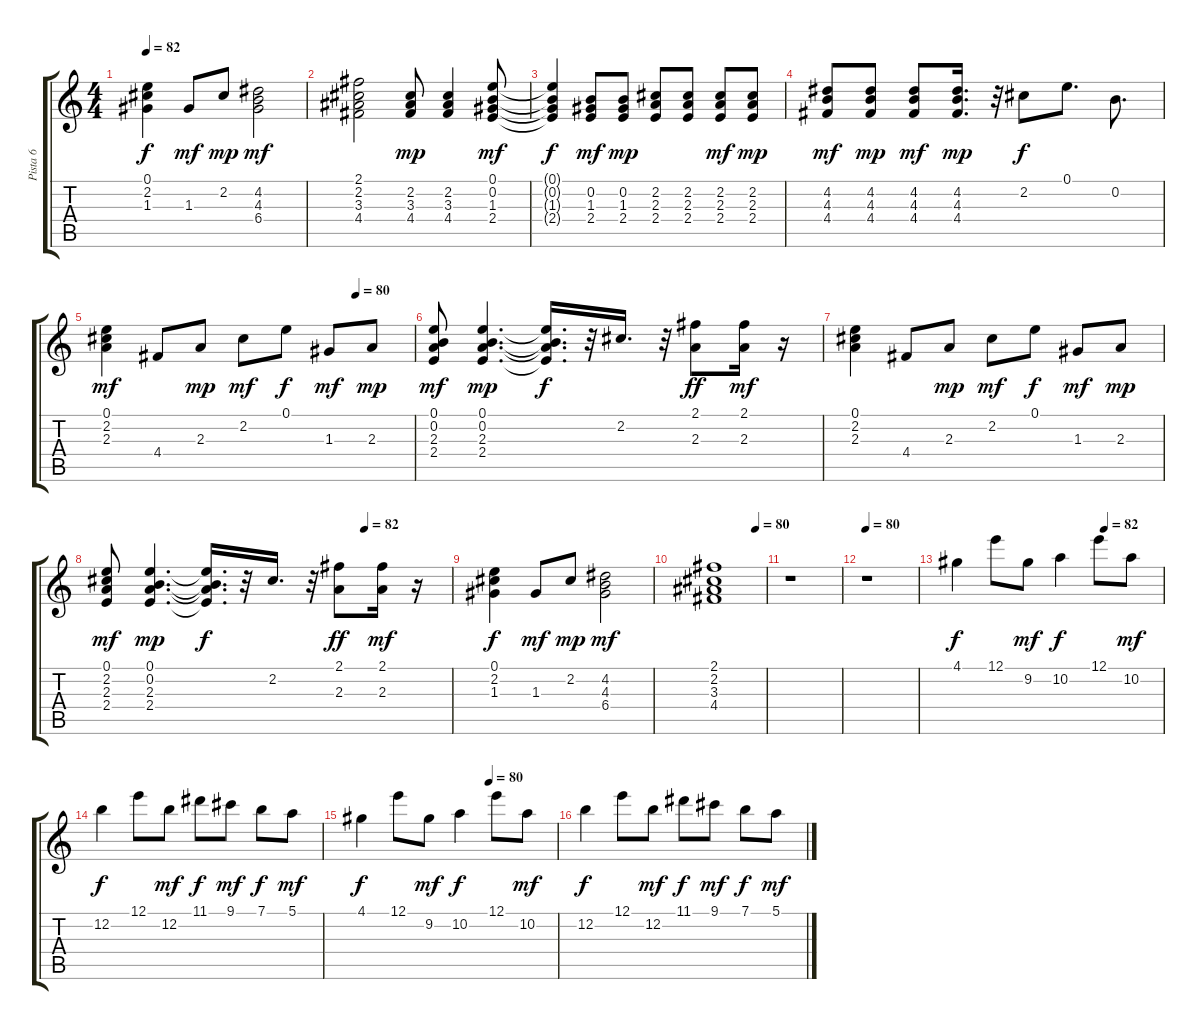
\track ("Pista 6" "Pista 6") {instrument electricguitarclean}
\staff {score tabs}
\tuning (E4 B3 G3 D3 A2 E2) {hide}
\ts (4 4)
\tempo 82
\clef g2
\ks c
(0.1 2.2 1.3).4{dy f} 1.3.8{dy mf} 2.2.8{dy mp} (4.2 4.3 6.4).2{dy mf} |
(2.1 2.2 3.3 4.4).2 (2.2 3.3 4.4).8{dy mp} (2.2 3.3 4.4).4 (0.1 0.2 1.3 2.4).8{dy mf} |
(0.1{t} 0.2{t} 1.3{t} 2.4{t}).4{dy f} (0.2 1.3 2.4).8{dy mf} (0.2 1.3 2.4).8{dy mp} (2.2 2.3 2.4).8 (2.2 2.3 2.4).8 (2.2 2.3 2.4).8{dy mf} (2.2 2.3 2.4).8{dy mp} |
(4.2 4.3 4.4).8{dy mf} (4.2 4.3 4.4).8{dy mp} (4.2 4.3 4.4).8{dy mf} (4.2 4.3 4.4).16{d dy mp} r.32 2.2.8{dy f} 0.1.8{d} 0.2.8{d} |
\tempo (80 0.8125)
(0.1 2.2 2.3).4{dy mf} 4.4.8 2.3.8{dy mp} 2.2.8{dy mf} 0.1.8{dy f} 1.3.8{dy mf} 2.3.8{dy mp} |
(0.1 0.2 2.3 2.4).8{dy mf} (0.1 0.2 2.3 2.4).4{d dy mp} (0.1{t} 0.2{t} 2.3{t} 2.4{t}).16{d dy f} r.32 2.2.16{d} r.32 (2.1 2.3).8{dy ff} (2.1 2.3).16{dy mf} r.16 |
(0.1 2.2 2.3).4 4.4.8 2.3.8{dy mp} 2.2.8{dy mf} 0.1.8{dy f} 1.3.8{dy mf} 2.3.8{dy mp} |
\tempo (82 0.75)
(0.1 2.2 2.3 2.4).8{dy mf} (0.1 0.2 2.3 2.4).4{d dy mp} (0.1{t} 0.2{t} 2.3{t} 2.4{t}).16{d dy f} r.32 2.2.16{d} r.32 (2.1 2.3).8{dy ff} (2.1 2.3).16{dy mf} r.16 |
(0.1 2.2 1.3).4{dy f} 1.3.8{dy mf} 2.2.8{dy mp} (4.2 4.3 6.4).2{dy mf} |
\tempo (80 0.8125)
(2.1 2.2 3.3 4.4).1 |
r.1 |
\tempo 80
r.1 |
\tempo (82 0.71875)
4.1.4{dy f} 12.1.8 9.2.8{dy mf} 10.2.4{dy f} 12.1.8 10.2.8{dy mf} |
12.2.4{dy f} 12.1.8 12.2.8{dy mf} 11.1.8{dy f} 9.1.8{dy mf} 7.1.8{dy f} 5.1.8{dy mf} |
\tempo (80 0.65625)
4.1.4{dy f} 12.1.8 9.2.8{dy mf} 10.2.4{dy f} 12.1.8 10.2.8{dy mf} |
12.2.4{dy f} 12.1.8 12.2.8{dy mf} 11.1.8{dy f} 9.1.8{dy mf} 7.1.8{dy f} 5.1.8{dy mf}
